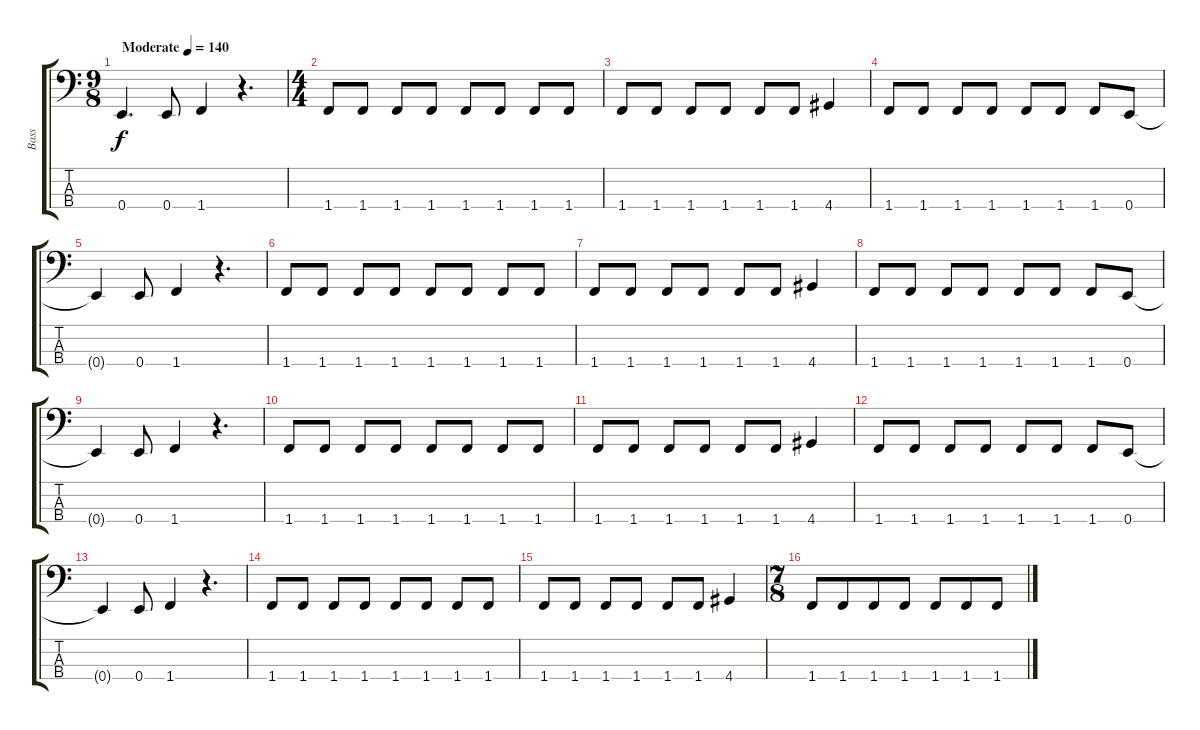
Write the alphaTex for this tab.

\track ("Bass" "Bass") {instrument electricbassfinger}
\staff {score tabs}
\tuning (G2 D2 A1 E1) {hide}
\ts (9 8)
\tempo (140 "Moderate")
\clef f4
\ks c
0.4.4{d dy f instrument electricbassfinger} 0.4.8 1.4.4 r.4{d} |
\ts (4 4)
1.4.8 1.4.8 1.4.8 1.4.8 1.4.8 1.4.8 1.4.8 1.4.8 |
1.4.8 1.4.8 1.4.8 1.4.8 1.4.8 1.4.8 4.4.4 |
1.4.8 1.4.8 1.4.8 1.4.8 1.4.8 1.4.8 1.4.8 0.4.8 |
0.4{t}.4 0.4.8 1.4.4 r.4{d} |
1.4.8 1.4.8 1.4.8 1.4.8 1.4.8 1.4.8 1.4.8 1.4.8 |
1.4.8 1.4.8 1.4.8 1.4.8 1.4.8 1.4.8 4.4.4 |
1.4.8 1.4.8 1.4.8 1.4.8 1.4.8 1.4.8 1.4.8 0.4.8 |
0.4{t}.4 0.4.8 1.4.4 r.4{d} |
1.4.8 1.4.8 1.4.8 1.4.8 1.4.8 1.4.8 1.4.8 1.4.8 |
1.4.8 1.4.8 1.4.8 1.4.8 1.4.8 1.4.8 4.4.4 |
1.4.8 1.4.8 1.4.8 1.4.8 1.4.8 1.4.8 1.4.8 0.4.8 |
0.4{t}.4 0.4.8 1.4.4 r.4{d} |
1.4.8 1.4.8 1.4.8 1.4.8 1.4.8 1.4.8 1.4.8 1.4.8 |
1.4.8 1.4.8 1.4.8 1.4.8 1.4.8 1.4.8 4.4.4 |
\ts (7 8)
1.4.8 1.4.8 1.4.8 1.4.8 1.4.8 1.4.8 1.4.8
